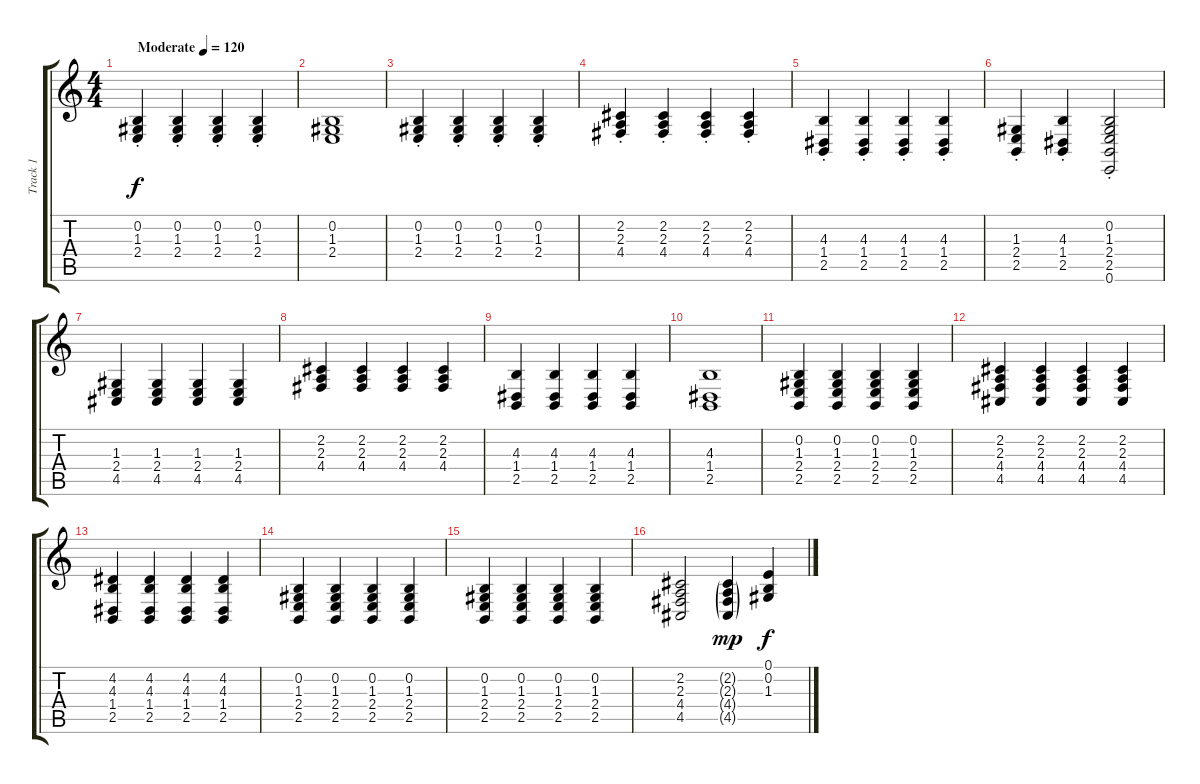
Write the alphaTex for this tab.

\track ("Track 1" "Track 1") {instrument electricgrandpiano}
\staff {score tabs}
\tuning (E4 B3 G3 D3 A2 E2) {hide}
\ts (4 4)
\tempo (120 "Moderate")
\clef g2
\ks c
(0.2{st} 1.3{st} 2.4{st}).4{dy f instrument electricgrandpiano} (0.2{st} 1.3{st} 2.4{st}).4 (0.2{st} 1.3{st} 2.4{st}).4 (0.2{st} 1.3{st} 2.4).4 |
(0.2 1.3 2.4).1 |
(0.2{st} 1.3{st} 2.4{st}).4 (0.2{st} 1.3{st} 2.4{st}).4 (0.2{st} 1.3{st} 2.4{st}).4 (0.2{st} 1.3{st} 2.4{st}).4 |
(2.2{st} 2.3{st} 4.4{st}).4 (2.2{st} 2.3{st} 4.4{st}).4 (2.2{st} 2.3{st} 4.4{st}).4 (2.2{st} 2.3{st} 4.4{st}).4 |
(4.3{st} 1.4{st} 2.5{st}).4 (4.3{st} 1.4{st} 2.5{st}).4 (4.3{st} 1.4{st} 2.5{st}).4 (4.3{st} 1.4{st} 2.5{st}).4 |
(1.3{st} 2.4{st} 2.5{st}).4 (4.3{st} 1.4{st} 2.5{st}).4 (0.2{st} 1.3{st} 2.4{st} 2.5{st} 0.6{st}).2 |
(1.3 2.4 4.5).4 (1.3 2.4 4.5).4 (1.3 2.4 4.5).4 (1.3 2.4 4.5).4 |
(2.2 2.3 4.4).4 (2.2 2.3 4.4).4 (2.2 2.3 4.4).4 (2.2 2.3 4.4).4 |
(4.3 1.4 2.5).4 (4.3 1.4 2.5).4 (4.3 1.4 2.5).4 (4.3 1.4 2.5).4 |
(4.3 1.4 2.5).1 |
(0.2 1.3 2.4 2.5).4 (0.2 1.3 2.4 2.5).4 (0.2 1.3 2.4 2.5).4 (0.2 1.3 2.4 2.5).4 |
(2.2 2.3 4.4 4.5).4 (2.2 2.3 4.4 4.5).4 (2.2 2.3 4.4 4.5).4 (2.2 2.3 4.4 4.5).4 |
(4.2 4.3 1.4 2.5).4 (4.2 4.3 1.4 2.5).4 (4.2 4.3 1.4 2.5).4 (4.2 4.3 1.4 2.5).4 |
(0.2 1.3 2.4 2.5).4 (0.2 1.3 2.4 2.5).4 (0.2 1.3 2.4 2.5).4 (0.2 1.3 2.4 2.5).4 |
(0.2 1.3 2.4 2.5).4 (0.2 1.3 2.4 2.5).4 (0.2 1.3 2.4 2.5).4 (0.2 1.3 2.4 2.5).4 |
(2.2 2.3 4.4 4.5).2 (2.2{g} 2.3{g} 4.4{g} 4.5{g}).4{dy mp} (0.1 0.2 1.3).4{dy f}
